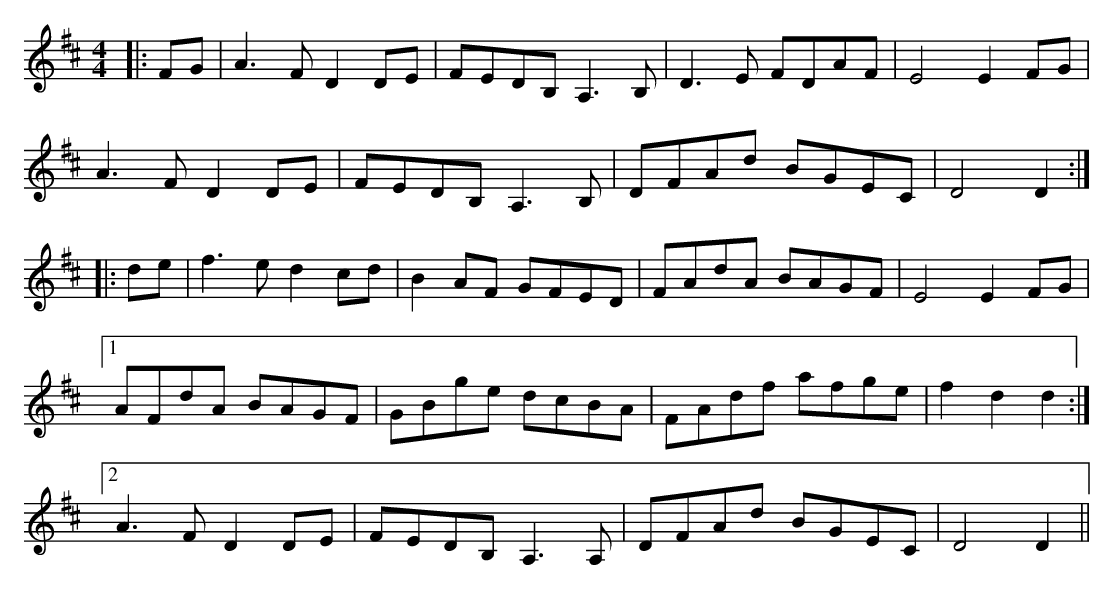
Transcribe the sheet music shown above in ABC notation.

X:1
M:4/4
K:D
|:FG|A3 F D2 DE|FEDB,A,3 B,|D3 E FDAF|E4 E2 FG|
A3 F D2 DE|FEDB,A,3 B,|DFAd BGEC|D4 D2:|
|:de|f3 e d2 cd|B2 AF GFED|FAdA BAGF|E4 E2 FG|
[1 AFdA BAGF|GBge dcBA|FAdf afge|f2 d2 d2:|
[2 A3 F D2 DE|FEDB, A,3 A,|DFAd BGEC|D4 D2||
